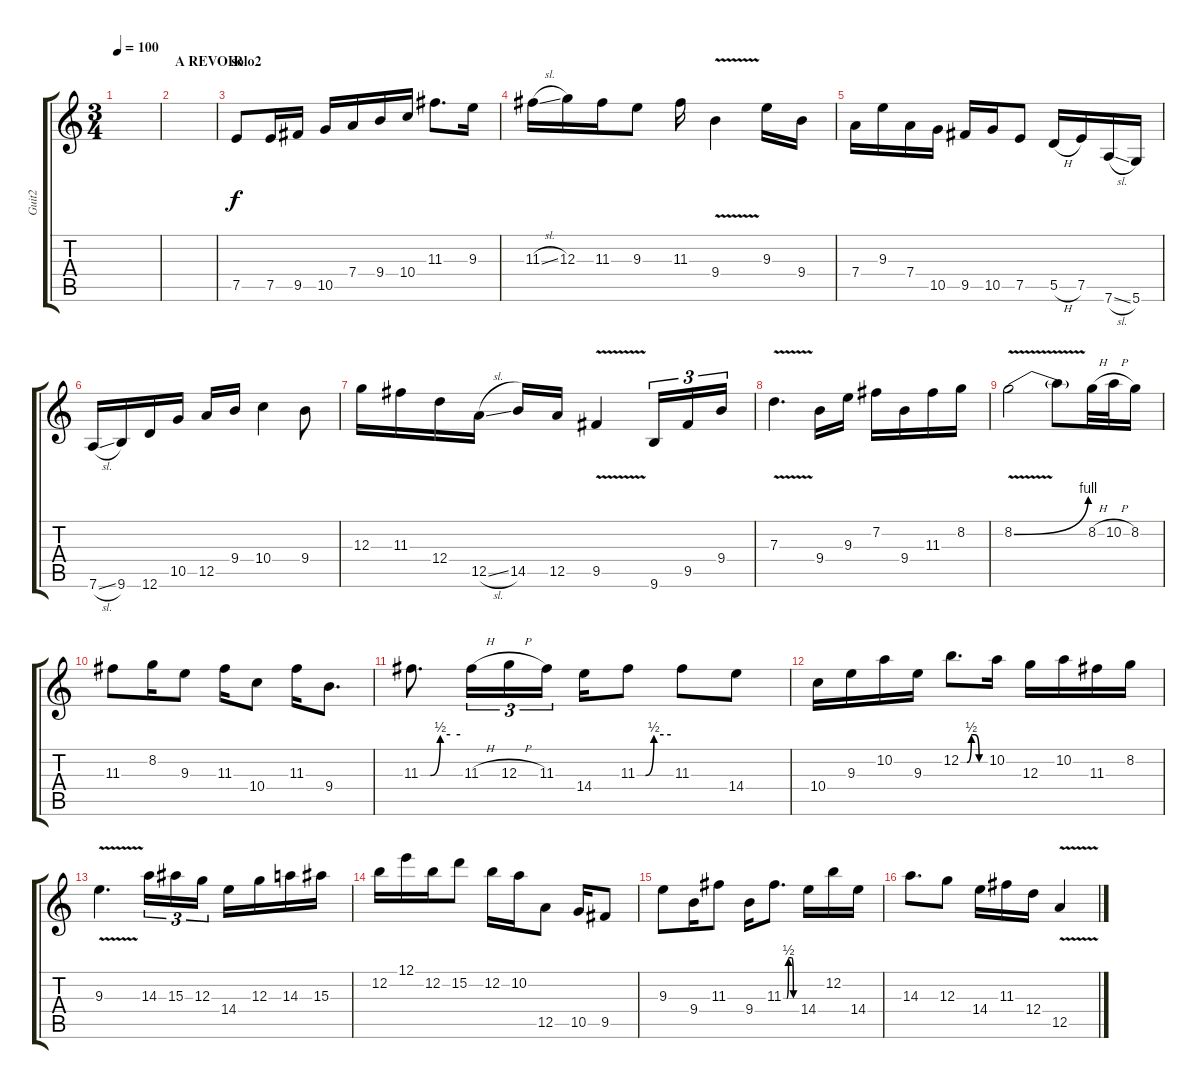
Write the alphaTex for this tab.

\track ("Guit2" "Guit2") {instrument overdrivenguitar}
\staff {score tabs}
\tuning (E4 B3 G3 D3 A2 D2) {hide}
\ts (3 4)
\tempo 100
\clef g2
\ks c
|
\section ("" "A REVOIR")
|
\section ("" "solo2")
7.5.8 7.5.16 9.5.16 10.5.16 7.4.16 9.4.16 10.4.16 11.3.8{d} 9.3.16 |
11.3{sl}.16 12.3.16 11.3.16 9.3.8 11.3.16 9.4{v}.4 9.3.16 9.4.16 |
7.4.16 9.3.16 7.4.16 10.5.16 9.5.16 10.5.16 7.5.8 5.5{h}.16 7.5.16 7.6{sl}.16 5.6.16 |
7.6{sl}.16 9.6.16 12.6.16 10.5.16 12.5.16 9.4.16 10.4.4 9.4.8 |
12.3.16 11.3.16 12.4.16 12.5{sl}.16 14.5.16 12.5.16 9.5{v}.4 9.6.16{tu (3 2)} 9.5.16{tu (3 2)} 9.4.16{tu (3 2)} |
7.3{v}.4{d} 9.4.16 9.3.16 7.2.16 9.4.16 11.3.16 8.2.16 |
8.2{be (bend 0 0 60 4) v}.2 8.2{t}.8 8.2{h}.32 10.2{h}.32 8.2.16 |
11.3.8 8.2.16 9.3.8 11.3.16 10.4.8 11.3.16 9.4.8{d} |
11.3{be (custom 0 0 15 0 30 2 45 2 60 2)}.8{d} 11.3{h}.16{tu (3 2)} 12.3{h}.16{tu (3 2)} 11.3.16{tu (3 2)} 14.4.16 11.3{be (custom 0 0 15 0 30 2 60 2)}.8 11.3.8 14.4.8 |
10.4.16 9.3.16 10.2.16 9.3.16 12.2{be (custom 0 0 15 0 26 2 30 2 35 2 45 0 60 0)}.8{d} 10.2.16 12.3.16 10.2.16 11.3.16 8.2.16 |
9.3{v}.4{d} 14.3.16{tu (3 2)} 15.3.16{tu (3 2)} 12.3.16{tu (3 2)} 14.4.16 12.3.16 14.3.16 15.3.16 |
12.2.16 12.1.16 12.2.16 15.2.8 12.2.16 10.2.16 12.5.8 10.5.16 9.5.8 |
9.3.8 9.4.16 11.3.8 9.4.16 11.3{be (custom 0 0 15 0 23 2 37 2 45 0 60 0)}.8{d} 14.4.16 12.2.16 14.4.16 |
14.3.8{d} 12.3.8 14.4.16 11.3.16 12.4.16 12.5{v}.4
